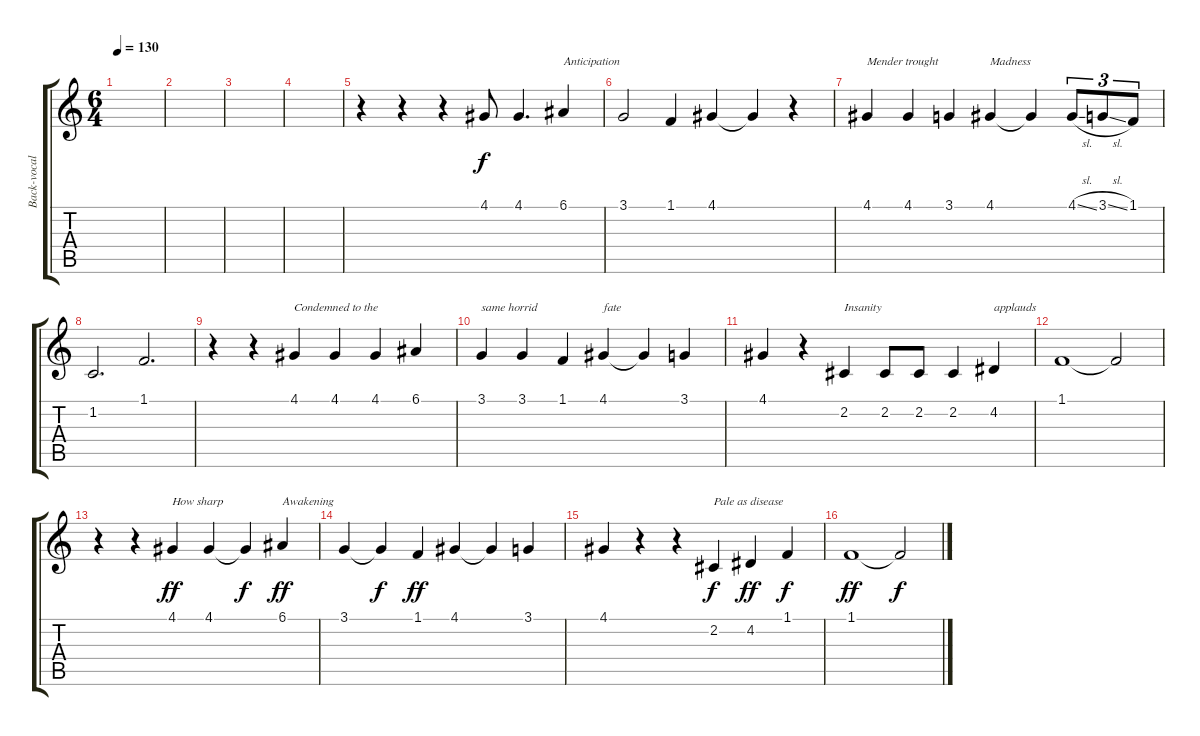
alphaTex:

\track ("Back-vocal - Vortex" "Back-vocal") {instrument flute}
\staff {score tabs}
\tuning (E4 B3 G3 D3 A2 E2) {hide}
\ts (6 4)
\tempo 130
\clef g2
\ks c
|
|
|
|
r.4 r.4 r.4 4.1.8 4.1.4{d} 6.1.4{txt "Anticipation"} |
3.1.2 1.1.4 4.1.4 4.1{t}.4 r.4 |
4.1.4{txt "Mender trought"} 4.1.4 3.1.4 4.1.4{txt "Madness"} 4.1{t}.4 4.1{sl}.8{tu (3 2)} 3.1{sl}.8{tu (3 2)} 1.1.8{tu (3 2)} |
1.2.2{d} 1.1.2{d} |
r.4 r.4 4.1.4{txt "Condemned to the"} 4.1.4 4.1.4 6.1.4 |
3.1.4{txt "same horrid"} 3.1.4 1.1.4 4.1.4{txt "fate"} 4.1{t}.4 3.1.4 |
4.1.4 r.4 2.2.4{txt "Insanity"} 2.2.8 2.2.8 2.2.4 4.2.4{txt "applauds"} |
1.1.1 1.1{t}.2{dy f} |
r.4 r.4 4.1.4{txt "How sharp" dy ff} 4.1.4 4.1{t}.4{dy f} 6.1.4{txt "Awakening" dy ff} |
3.1.4 3.1{t}.4{dy f} 1.1.4{dy ff} 4.1.4 4.1{t}.4 3.1.4 |
4.1.4 r.4 r.4 2.2.4{txt "Pale as disease" dy f} 4.2.4{dy ff} 1.1.4{dy f} |
1.1.1{dy ff} 1.1{t}.2{dy f}
